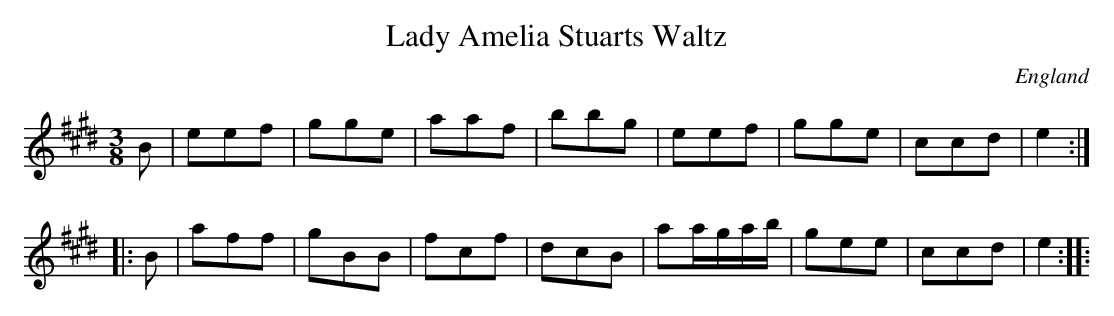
X:1
T:Lady Amelia Stuarts Waltz
L:1/8
M:3/8
O:England
K:E
B |\
eef | gge | aaf | bbg | eef | gge | ccd | e2 ::
B | \
aff | gBB | fcf | dcB | aa/g/a/b/ | gee | ccd | e2 ::
